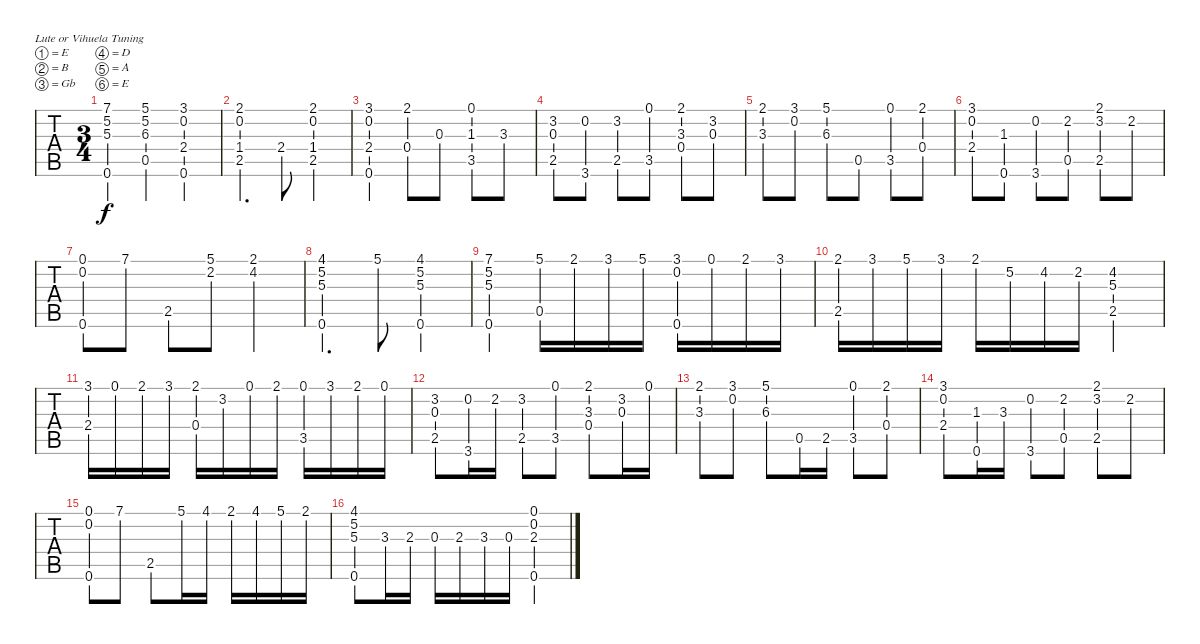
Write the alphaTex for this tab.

\bracketExtendMode groupsimilarinstruments
\singleTrackTrackNamePolicy hidden
\multiTrackTrackNamePolicy hidden
\firstSystemTrackNameOrientation horizontal
\otherSystemsTrackNameOrientation horizontal
\track ("Guitar Standard" "Guitar Sta") {instrument acousticguitarsteel}
\staff {tabs}
\tuning (E4 B3 Gb3 D3 A2 E2)
\ts (3 4)
\tempo (120 hide)
\clef g2
\ks c
(7.1 5.2 5.3 0.6).4{dy f instrument acousticguitarsteel} (5.1 5.2 6.3 0.5).4 (3.1 0.2 2.4 0.6).4 |
(2.1 0.2 1.4 2.5).4{d} 2.4.8 (2.1 0.2 1.4 2.5).4 |
(3.1 0.2 2.4 0.6).4 (2.1 0.4).8 0.3.8 (0.1 1.3 3.5).8 3.3.8 |
(3.2 0.3 2.5).8 (0.2 3.6).8 (3.2 2.5).8 (0.1 3.5).8 (2.1 3.3 0.4).8 (3.2 0.3).8 |
(2.1 3.3).8 (3.1 0.2).8 (5.1 6.3).8 0.5.8 (0.1 3.5).8 (2.1 0.4).8 |
(3.1 0.2 2.4).8 (1.3 0.6).8 (0.2 3.6).8 (2.2 0.5).8 (2.1 3.2 2.5).8 2.2.8 |
(0.1 0.2 0.6).8 7.1.8 2.5.8 (5.1 2.2).8 (2.1 4.2).4 |
(4.1 5.2 5.3 0.6).4{d} 5.1.8 (4.1 5.2 5.3 0.6).4 |
(7.1 5.2 5.3 0.6).4 (5.1 0.5).16 2.1.16 3.1.16 5.1.16 (3.1 0.2 0.6).16 0.1.16 2.1.16 3.1.16 |
(2.1 2.5).16 3.1.16 5.1.16 3.1.16 2.1.16 5.2.16 4.2.16 2.2.16 (4.2 5.3 2.5).4 |
(3.1 2.4).16 0.1.16 2.1.16 3.1.16 (2.1 0.4).16 3.2.16 0.1.16 2.1.16 (0.1 3.5).16 3.1.16 2.1.16 0.1.16 |
(3.2 0.3 2.5).8 (0.2 3.6).16 2.2.16 (3.2 2.5).8 (0.1 3.5).8 (2.1 3.3 0.4).8 (3.2 0.3).16 0.1.16 |
(2.1 3.3).8 (3.1 0.2).8 (5.1 6.3).8 0.5.16 2.5.16 (0.1 3.5).8 (2.1 0.4).8 |
(3.1 0.2 2.4).8 (1.3 0.6).16 3.3.16 (0.2 3.6).8 (2.2 0.5).8 (2.1 3.2 2.5).8 2.2.8 |
(0.1 0.2 0.6).8 7.1.8 2.5.8 5.1.16 4.1.16 2.1.16 4.1.16 5.1.16 2.1.16 |
(4.1 5.2 5.3 0.6).8 3.3.16 2.3.16 0.3.16 2.3.16 3.3.16 0.3.16 (0.1 0.2 2.3 0.6).4
